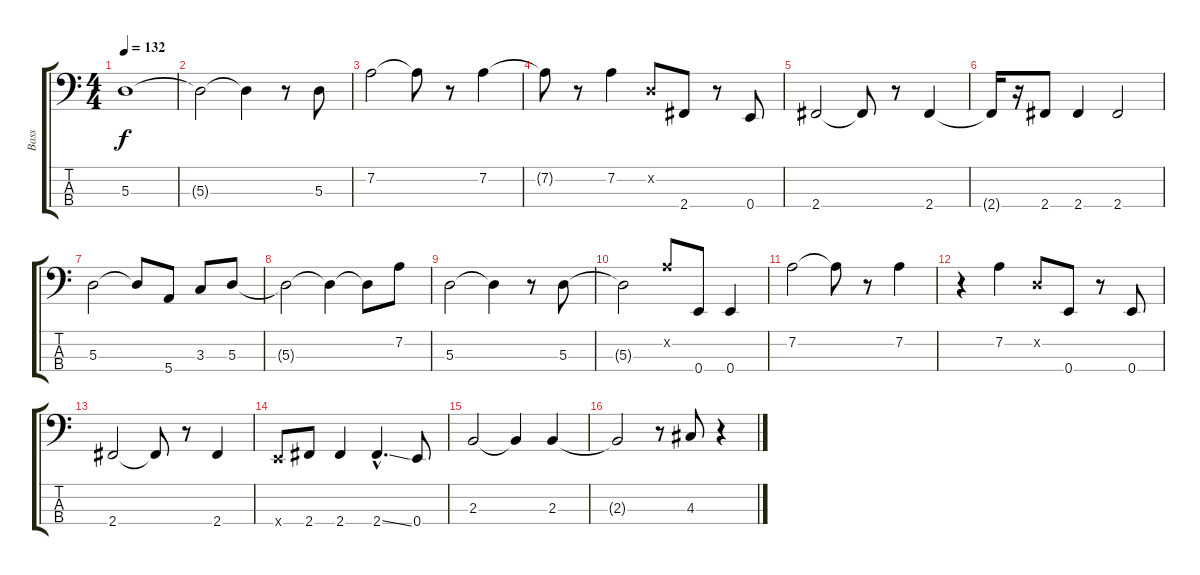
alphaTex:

\track ("Bass" "Bass") {instrument electricbassfinger}
\staff {score tabs}
\tuning (G2 D2 A1 E1) {hide}
\ts (4 4)
\tempo 132
\clef f4
\ks c
5.3.1{dy f} |
5.3{t}.2 5.3{t}.4 r.8 5.3.8 |
7.2.2 7.2{t}.8 r.8 7.2.4 |
7.2{t}.8 r.8 7.2.4 0.2{x}.8 2.4.8 r.8 0.4.8 |
2.4.2 2.4{t}.8 r.8 2.4.4 |
2.4{t}.16 r.16 2.4.8 2.4.4 2.4.2 |
5.3.2 5.3{t}.8 5.4.8 3.3.8 5.3.8 |
5.3{t}.2 5.3{t}.4 5.3{t}.8 7.2.8 |
5.3.2 5.3{t}.4 r.8 5.3.8 |
5.3{t}.2 7.2{x}.8 0.4.8 0.4.4 |
7.2.2 7.2{t}.8 r.8 7.2.4 |
r.4 7.2.4 0.2{x}.8 0.4.8 r.8 0.4.8 |
2.4.2 2.4{t}.8 r.8 2.4.4 |
0.4{x}.8 2.4.8 2.4.4 2.4{ss hac}.4{d} 0.4.8 |
2.3.2 2.3{t}.4 2.3.4 |
2.3{t}.2 r.8 4.3.8 r.4
